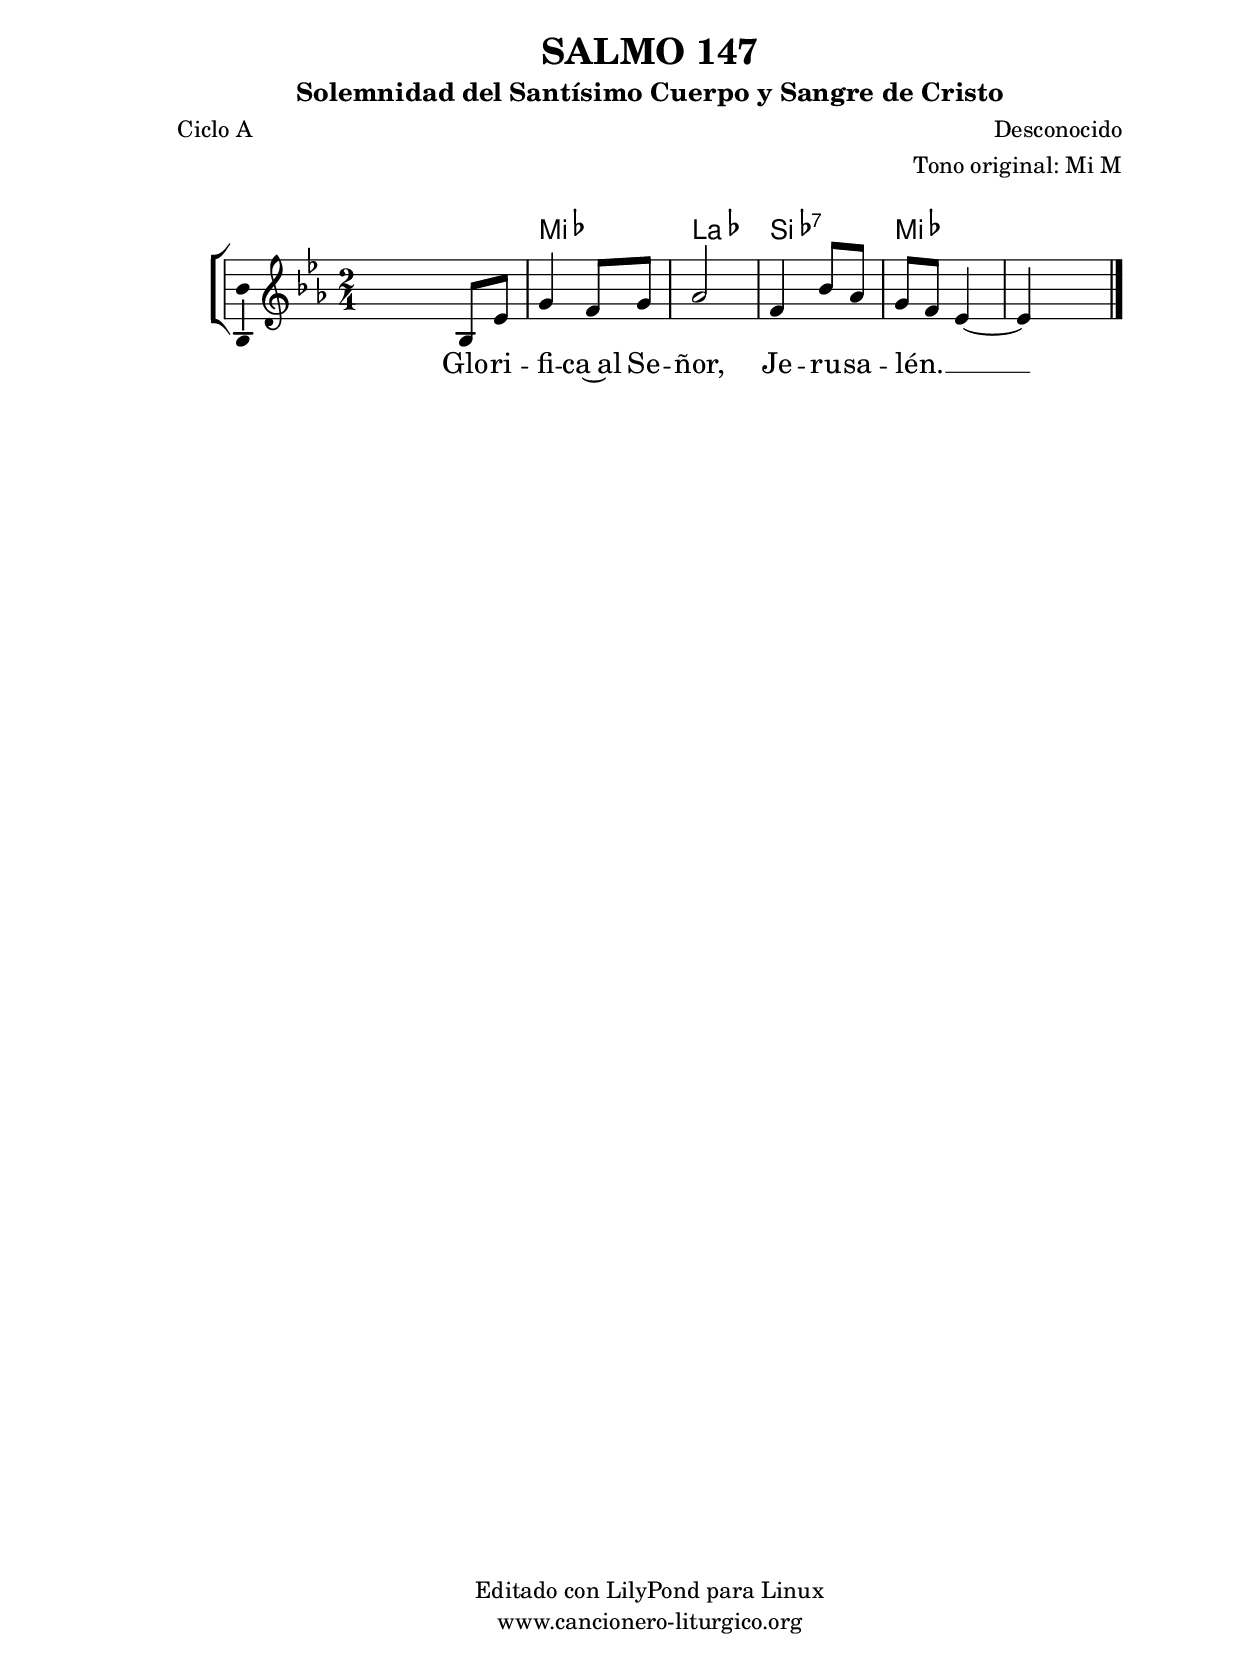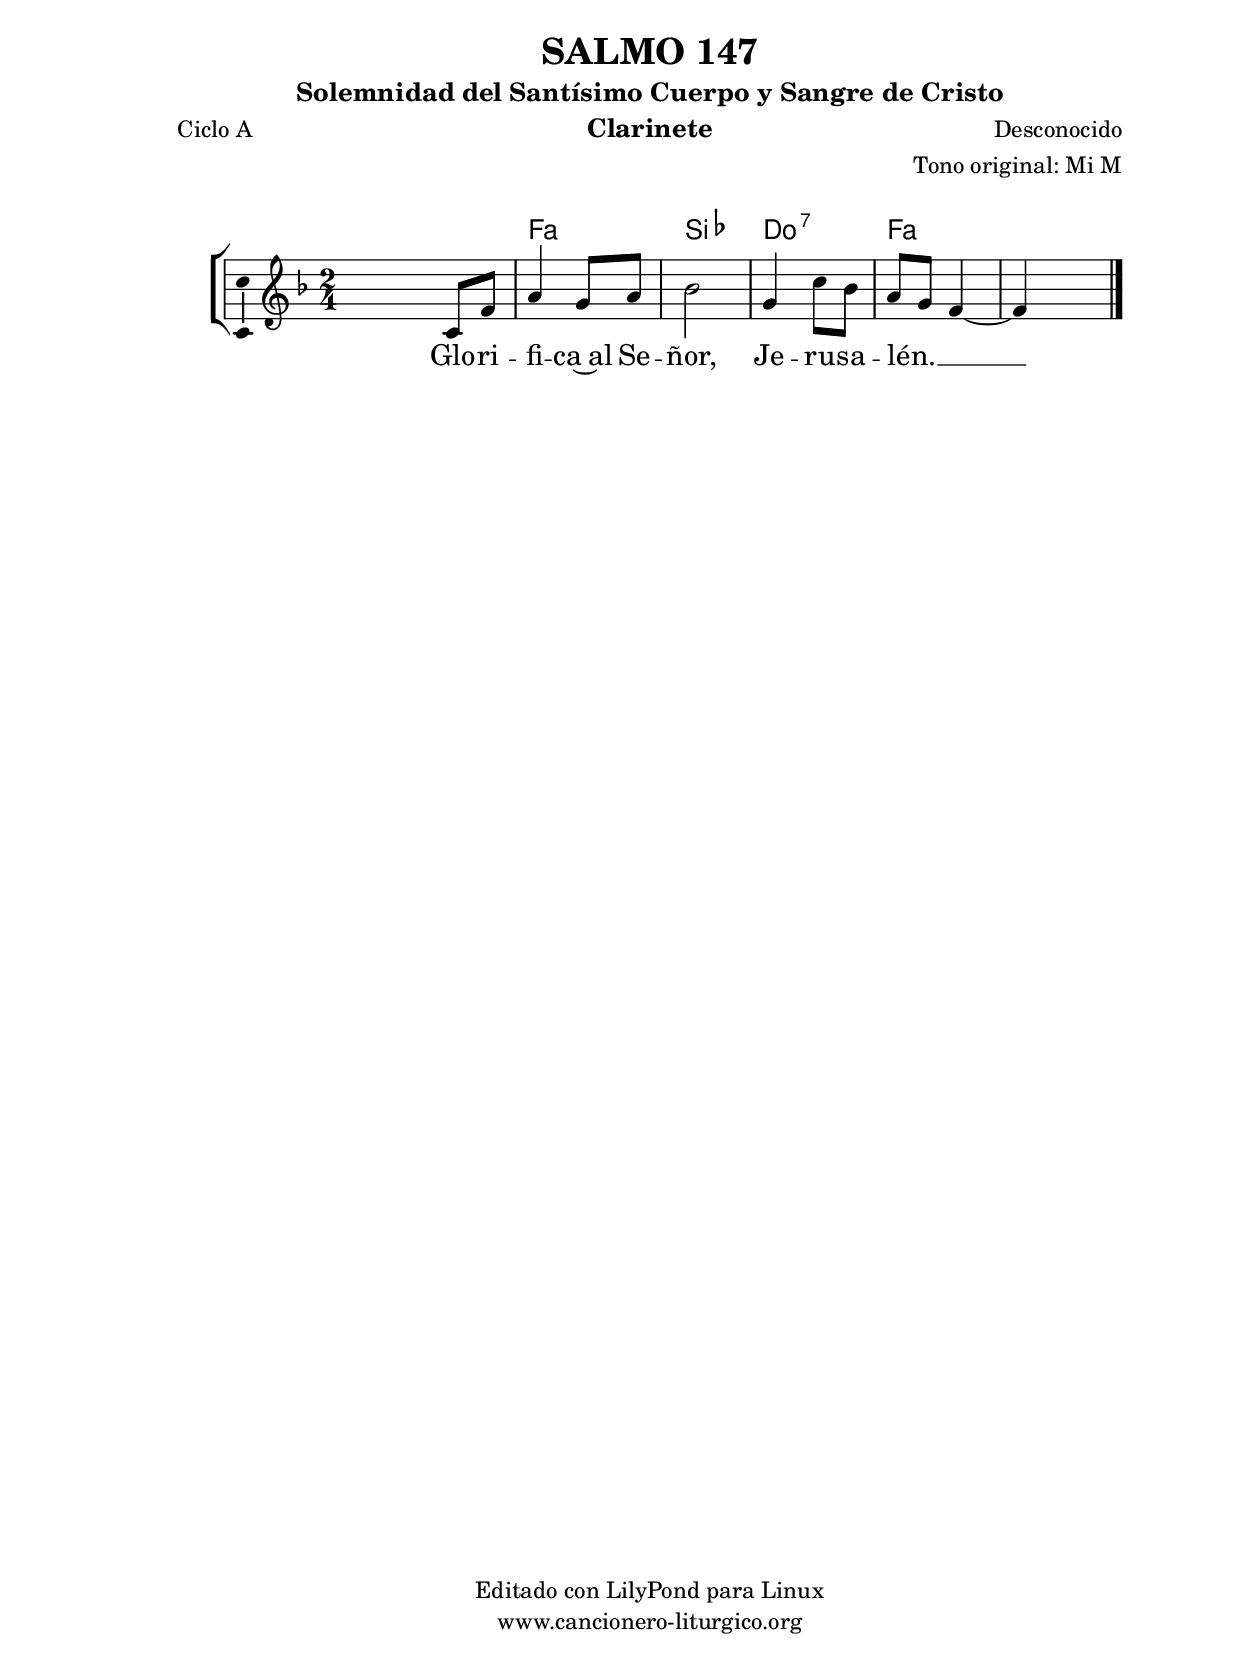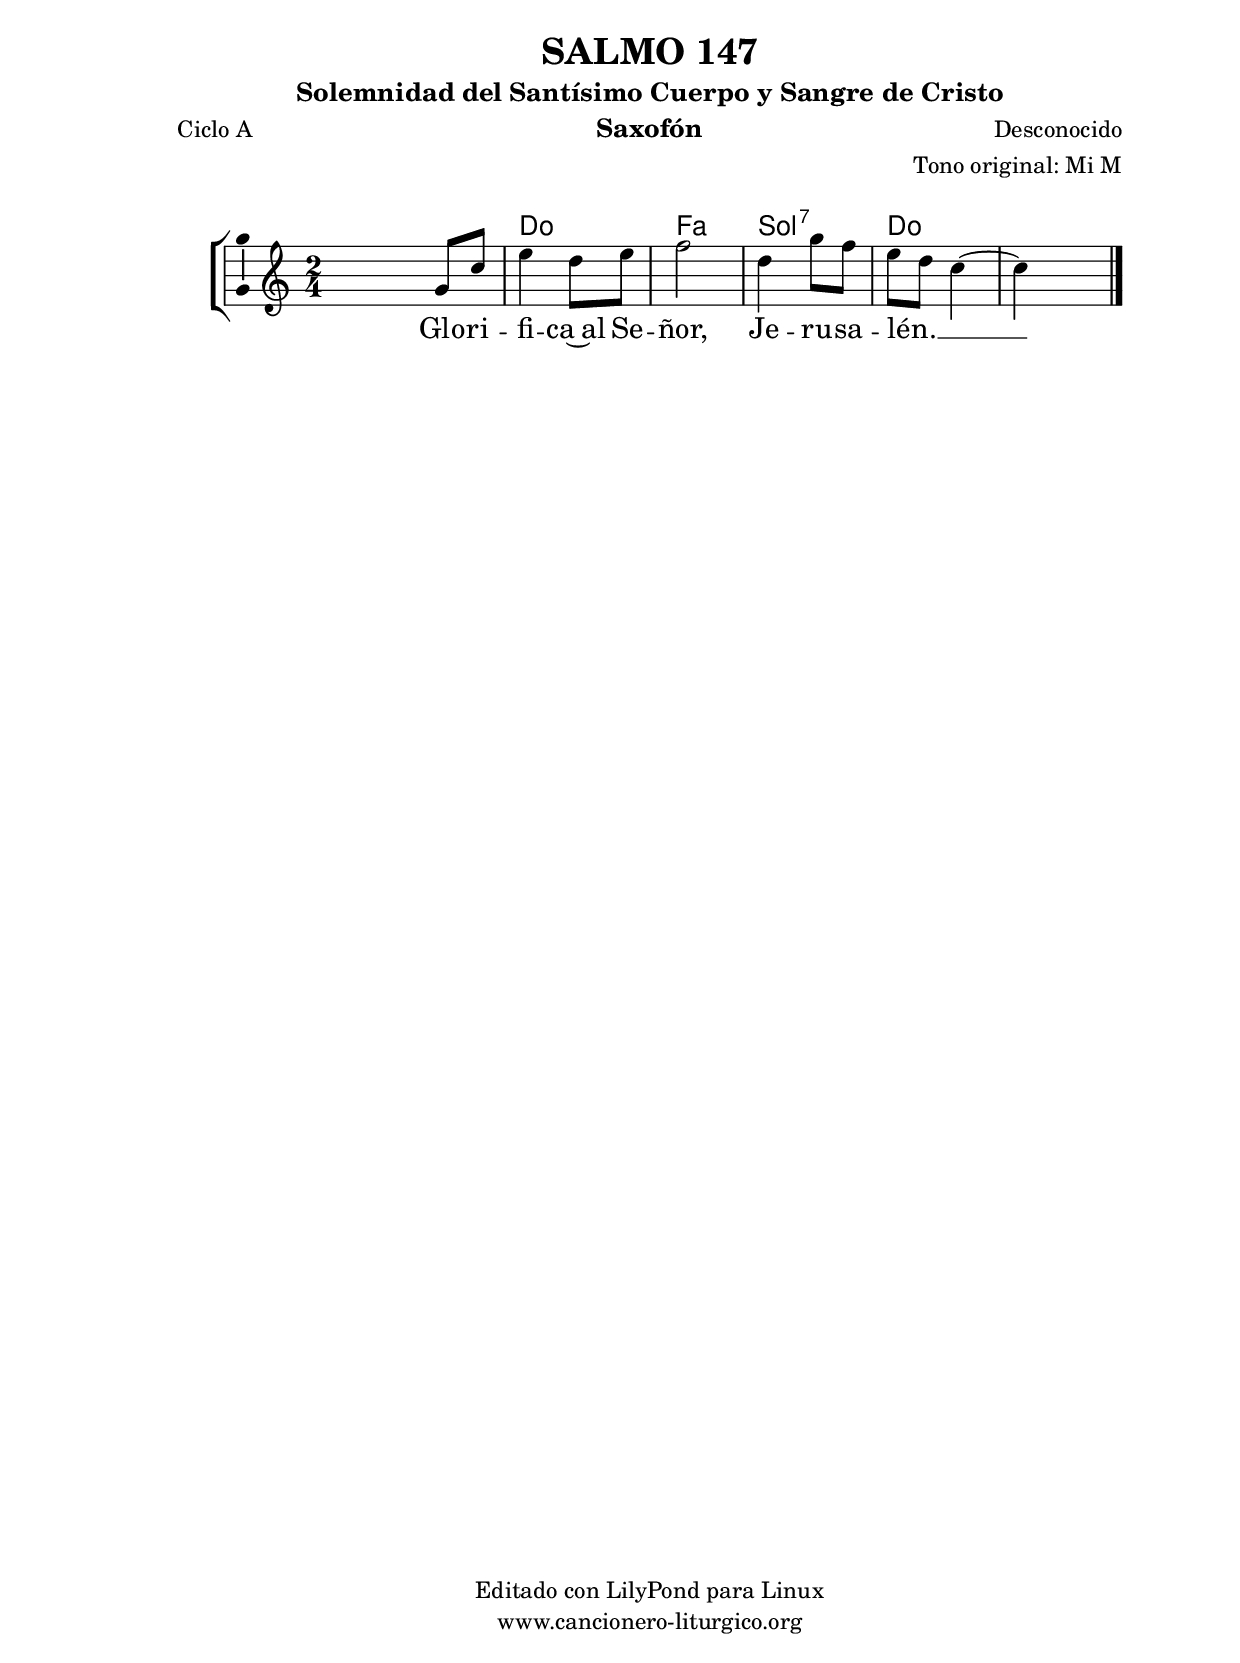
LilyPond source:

%
%para convertir .midi en .wav:
%timidity filename.midi -Ow -o finename.wav
%
%
%Para convertir de .wav a .mp3:
%lame -h -m j filename.wav
%
%
%para escuchar el midi:
%timidity nombrefichero.midi
%


%versión de lilypond para la que se ha escrito esta partitura:
\version "2.16.0"

	%Tamaño papel
	#(set-default-paper-size "a4")
	%Tamaño partitura
	#(set-global-staff-size 20)
	%No responde al pulsar sobre una nota
	#(ly:set-option 'point-and-click #f)

%parámetros del encabezamiento:
\header {
	title = "SALMO 147"
	subtitle = "Solemnidad del Santísimo Cuerpo y Sangre de Cristo"
	composer = "Desconocido"
	poet = "Ciclo A"
	meter = ""
	arranger = "Tono original: Mi M"
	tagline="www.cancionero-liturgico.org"
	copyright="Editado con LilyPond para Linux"
	tiempo = "Ordinario"
	usos = "Salmo"
	letra = "Glorifica al Señor, Jerusalén."
	}

%parámetros asociados al papel:
\paper  {
	oddHeaderMarkup = \markup {\fill-line { \on-the-fly #not-first-page \fromproperty #'header:title \on-the-fly #not-first-page \fromproperty #'header:composer }}
	evenHeaderMarkup = \markup {\fill-line { \fromproperty #'header:composer \fromproperty #'header:title }}
	#(set-paper-size "a4")
	print-page-number = ##f
	first-page-number = 1
	print-first-page-number = ##f
%	head-separation = 3.0 \cm
	top-margin = 2.0 \cm
	bottom-margin = 0.5\cm
%%%	bottom-margin = -1.0\cm
	left-margin = 3.0 \cm
	line-width = 16.0 \cm 
	indent = 8\mm
	interscoreline = 2.\mm
	between-system-space = 15\mm
%	para que las partituras no llenen la hoja:
	ragged-bottom = ##t
%	idem para la última hoja:
	ragged-last-bottom = ##f
%	para que las partituras llenen el ancho del papel:
	ragged-last = ##f
	after-title-space = 2.5 \cm
%page-count=1
%system-count=1

	%Flexible Vertical Spacing
%	markup-markup-spacing =
%	#'((basic-distance . 15) (minimum-distance . 15) (padding . 3))
	markup-system-spacing =
	#'((basic-distance . 15) (minimum-distance . 15) (padding . 3))
	system-system-spacing =
	#'((basic-distance . 15) (minimum-distance . 15) (padding . 3))
	score-system-spacing =
	#'((basic-distance . 15) (minimum-distance . 15) (padding . 5))
%	top-system-spacing = % header
%	#'((basic-distance . 8) (minimum-distance . 0) (padding . 3))
%	top-markup-spacing =
%	#'((basic-distance . 20) (minimum-distance . 20) (padding . 3))
	last-bottom-spacing = % footer
	#'((basic-distance . 5) (minimum-distance . 5) (padding . 3))
%	score-markup-spacing =
%	#'((basic-distance . 16) (minimum-distance . 13) (padding . 3))

	}


%parámetros que afectan a toda la partitura:
global =  {
	%clave de sol (G):
	\clef G
	%armadura:
	\transpose e ees
	\key e \major
	\tempo 4=100
	\set Score.tempoHideNote = ##t
	}


acordes = {
	\italianChords
	\chordmode {
	\transpose e ees
{

s2
e2 a b:7 e e

	}
	}
}


melodia = 
	\transpose e ees
{
	\relative c'{

\time 2/4
s4 b8 e
gis4 fis8 gis
a2
fis4 b8 a
gis8 fis e4~
e4 s4

	\bar "|."
	}
	}


texto = \lyricmode {
Glo -- ri -- fi -- ca~al Se -- ñor, Je -- ru -- sa -- lén. __ _ _
	}


acordesStaff = \context ChordNames = acordesStaff <<
	\set chordChanges = ##t
	\acordes
	>>


vozStaff = \context Voice = vozStaff
\with {\consists "Ambitus_engraver"}
<<
%	\set Staff.instrumentName = ""
%	\set Staff.shortInstrumentName = ""
%	\set Staff.midiInstrument = #"clarinet"
%	\set Staff.midiInstrument = #"cello"
%	\set Staff.midiInstrument = #"flute"
	\set Staff.midiInstrument = #"electric guitar (jazz)"
%	\set Staff.midiInstrument = #"english horn"
%	\set Staff.midiInstrument = #"violin"
%	\set Staff.midiInstrument = #"glockenspiel"
	\set Staff.midiMinimumVolume = #0.7
	\set Staff.midiMaximumVolume = #0.9
	\global
	\melodia
	>>


textoStaff = \context Lyrics = textoStaff <<
	\lyricsto vozStaff \texto
	>>

\book {
	\score {
		\context ChoirStaff {
			\override StaffGroup.SystemStartBracket #'collapse-height = #1
			\override Score.SystemStartBar #'collapse-height = #1
			<<
			\acordesStaff
			\vozStaff
			\textoStaff
			>>
			}
		\layout {
	    		\context {
				\Lyrics
				\override LyricText #'font-size = #2
				}
	   		 \context {
				\Score
				%fontSize = #3
				\override StaffSymbol #'staff-space = #(magstep +3)
				%\override Beam #'thickness = #0.55
				%\override SpacingSpanner #'spacing-increment = #1.0
				%\override Slur #'height-limit = #1.5
				}
			}
		}
	\score {
		\unfoldRepeats
		\context ChoirStaff {
			<<
			\acordesStaff
			\vozStaff
			>>
			}
		\midi {
	  		\context {
	  			\Score
				tempoWholesPerMinute = #(ly:make-moment 70 4)
				}
			}
		}
	}

%Partitura para clarinete
#(define output-suffix "C")
\book {
	\header{
		instrument = "Clarinete"
		}
	\score {
		\context ChoirStaff {
			\override StaffGroup.SystemStartBracket #'collapse-height = #1
			\override Score.SystemStartBar #'collapse-height = #1
\transpose c d
			<<
			\acordesStaff
			\vozStaff
			\textoStaff
			>>
			}
		\layout {
	    		\context {
				\Lyrics
				\override LyricText #'font-size = #2
				}
	   		 \context {
				\Score
				%fontSize = #3
				\override StaffSymbol #'staff-space = #(magstep +3)
				%\override Beam #'thickness = #0.55
				%\override SpacingSpanner #'spacing-increment = #1.0
				%\override Slur #'height-limit = #1.5
				}
			}
		}
	}

%Partitura para saxofón
#(define output-suffix "S")
\book {
	\header{
		instrument = "Saxofón"
		}
	\score {
		\context ChoirStaff {
			\override StaffGroup.SystemStartBracket #'collapse-height = #1
			\override Score.SystemStartBar #'collapse-height = #1
\transpose c a
			<<
			\acordesStaff
			\vozStaff
			\textoStaff
			>>
			}
		\layout {
	    		\context {
				\Lyrics
				\override LyricText #'font-size = #2
				}
	   		 \context {
				\Score
				%fontSize = #3
				\override StaffSymbol #'staff-space = #(magstep +3)
				%\override Beam #'thickness = #0.55
				%\override SpacingSpanner #'spacing-increment = #1.0
				%\override Slur #'height-limit = #1.5
				}
			}
		}
	}

